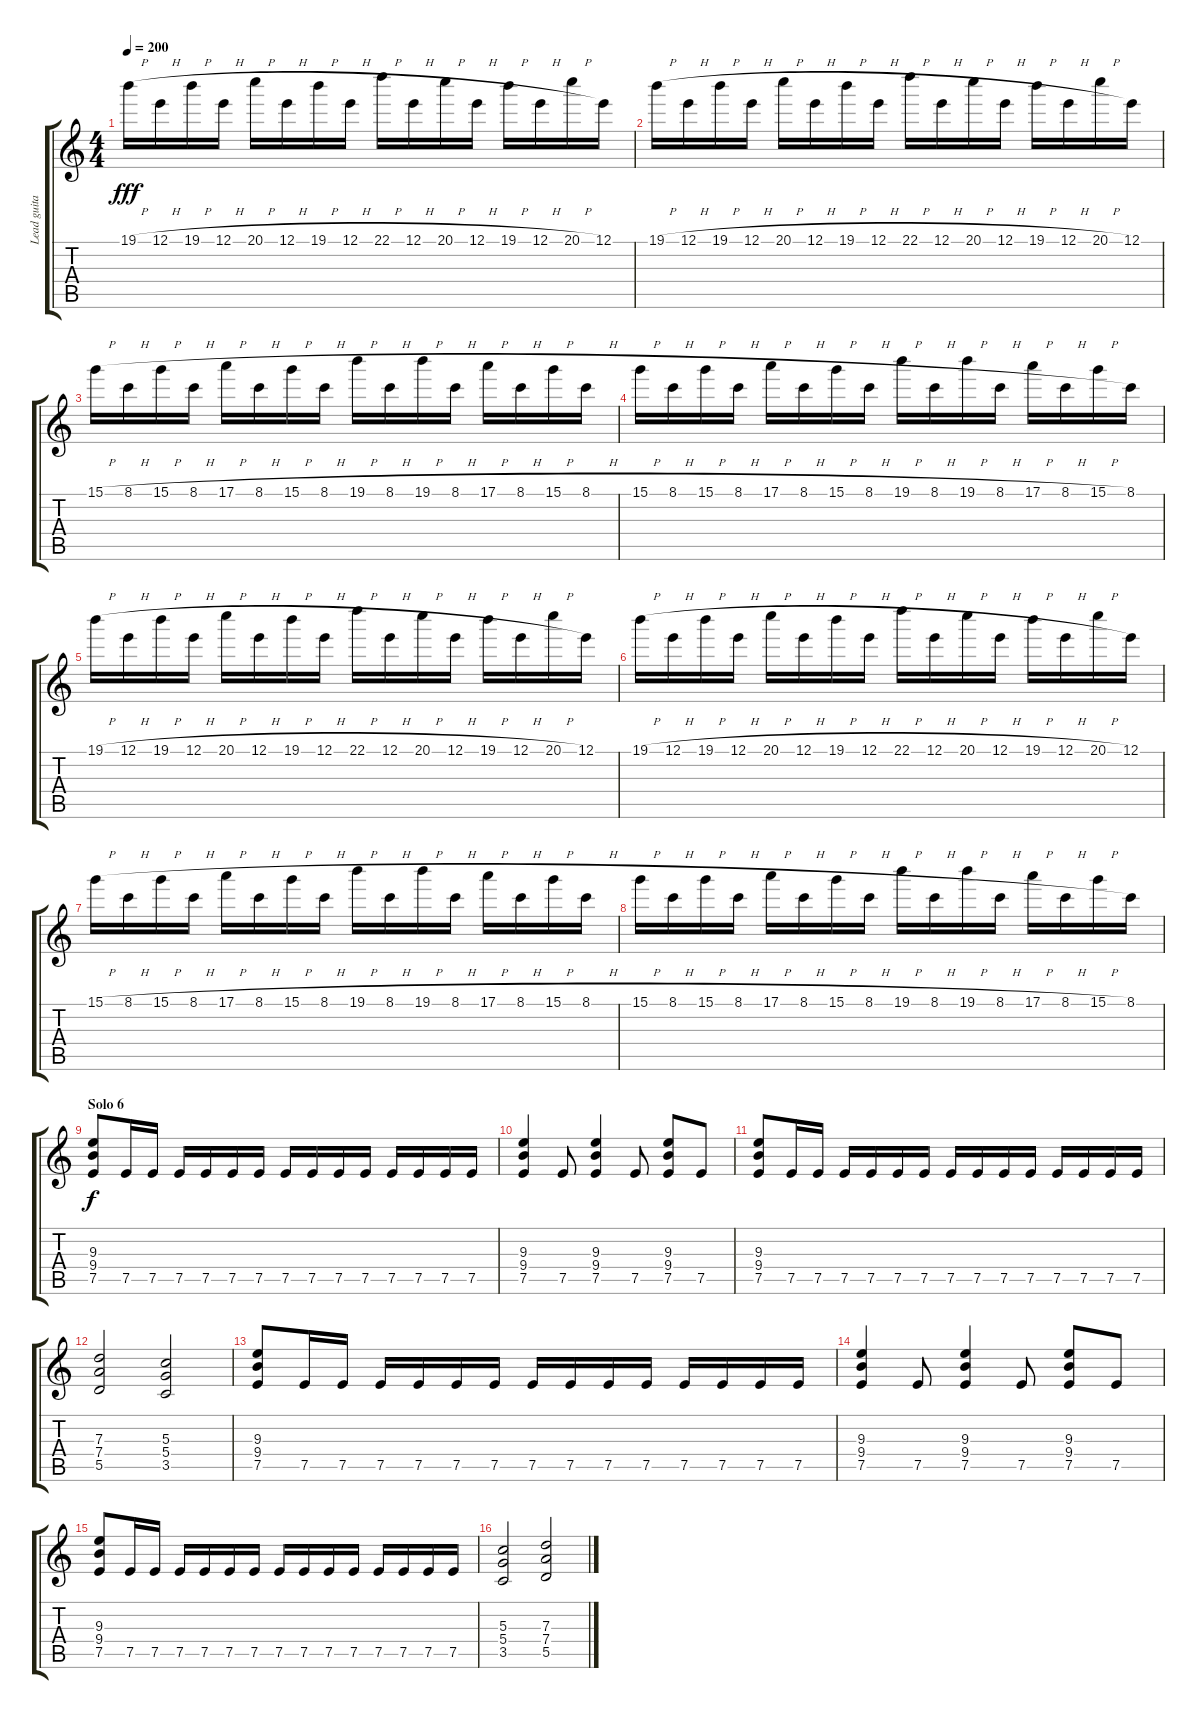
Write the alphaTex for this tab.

\track ("Lead guitar (Li)" "Lead guita") {instrument distortionguitar}
\staff {score tabs}
\tuning (E4 B3 G3 D3 A2 E2) {hide}
\ts (4 4)
\tempo 200
\clef g2
\ks c
19.1{h}.16{dy fff} 12.1{h}.16 19.1{h}.16 12.1{h}.16 20.1{h}.16 12.1{h}.16 19.1{h}.16 12.1{h}.16 22.1{h}.16 12.1{h}.16 20.1{h}.16 12.1{h}.16 19.1{h}.16 12.1{h}.16 20.1{h}.16 12.1.16 |
19.1{h}.16 12.1{h}.16 19.1{h}.16 12.1{h}.16 20.1{h}.16 12.1{h}.16 19.1{h}.16 12.1{h}.16 22.1{h}.16 12.1{h}.16 20.1{h}.16 12.1{h}.16 19.1{h}.16 12.1{h}.16 20.1{h}.16 12.1.16 |
15.1{h}.16 8.1{h}.16 15.1{h}.16 8.1{h}.16 17.1{h}.16 8.1{h}.16 15.1{h}.16 8.1{h}.16 19.1{h}.16 8.1{h}.16 19.1{h}.16 8.1{h}.16 17.1{h}.16 8.1{h}.16 15.1{h}.16 8.1{h}.16 |
15.1{h}.16 8.1{h}.16 15.1{h}.16 8.1{h}.16 17.1{h}.16 8.1{h}.16 15.1{h}.16 8.1{h}.16 19.1{h}.16 8.1{h}.16 19.1{h}.16 8.1{h}.16 17.1{h}.16 8.1{h}.16 15.1{h}.16 8.1.16 |
19.1{h}.16 12.1{h}.16 19.1{h}.16 12.1{h}.16 20.1{h}.16 12.1{h}.16 19.1{h}.16 12.1{h}.16 22.1{h}.16 12.1{h}.16 20.1{h}.16 12.1{h}.16 19.1{h}.16 12.1{h}.16 20.1{h}.16 12.1.16 |
19.1{h}.16 12.1{h}.16 19.1{h}.16 12.1{h}.16 20.1{h}.16 12.1{h}.16 19.1{h}.16 12.1{h}.16 22.1{h}.16 12.1{h}.16 20.1{h}.16 12.1{h}.16 19.1{h}.16 12.1{h}.16 20.1{h}.16 12.1.16 |
15.1{h}.16 8.1{h}.16 15.1{h}.16 8.1{h}.16 17.1{h}.16 8.1{h}.16 15.1{h}.16 8.1{h}.16 19.1{h}.16 8.1{h}.16 19.1{h}.16 8.1{h}.16 17.1{h}.16 8.1{h}.16 15.1{h}.16 8.1{h}.16 |
15.1{h}.16 8.1{h}.16 15.1{h}.16 8.1{h}.16 17.1{h}.16 8.1{h}.16 15.1{h}.16 8.1{h}.16 19.1{h}.16 8.1{h}.16 19.1{h}.16 8.1{h}.16 17.1{h}.16 8.1{h}.16 15.1{h}.16 8.1.16 |
\section ("" "Solo 6")
(9.3 9.4 7.5).8{dy f volume 13} 7.5.16 7.5.16 7.5.16 7.5.16 7.5.16 7.5.16 7.5.16 7.5.16 7.5.16 7.5.16 7.5.16 7.5.16 7.5.16 7.5.16 |
(9.3 9.4 7.5).4 7.5.8 (9.3 9.4 7.5).4 7.5.8 (9.3 9.4 7.5).8 7.5.8 |
(9.3 9.4 7.5).8 7.5.16 7.5.16 7.5.16 7.5.16 7.5.16 7.5.16 7.5.16 7.5.16 7.5.16 7.5.16 7.5.16 7.5.16 7.5.16 7.5.16 |
(7.3 7.4 5.5).2 (5.3 5.4 3.5).2 |
(9.3 9.4 7.5).8 7.5.16 7.5.16 7.5.16 7.5.16 7.5.16 7.5.16 7.5.16 7.5.16 7.5.16 7.5.16 7.5.16 7.5.16 7.5.16 7.5.16 |
(9.3 9.4 7.5).4 7.5.8 (9.3 9.4 7.5).4 7.5.8 (9.3 9.4 7.5).8 7.5.8 |
(9.3 9.4 7.5).8 7.5.16 7.5.16 7.5.16 7.5.16 7.5.16 7.5.16 7.5.16 7.5.16 7.5.16 7.5.16 7.5.16 7.5.16 7.5.16 7.5.16 |
(5.3 5.4 3.5).2 (7.3 7.4 5.5).2
